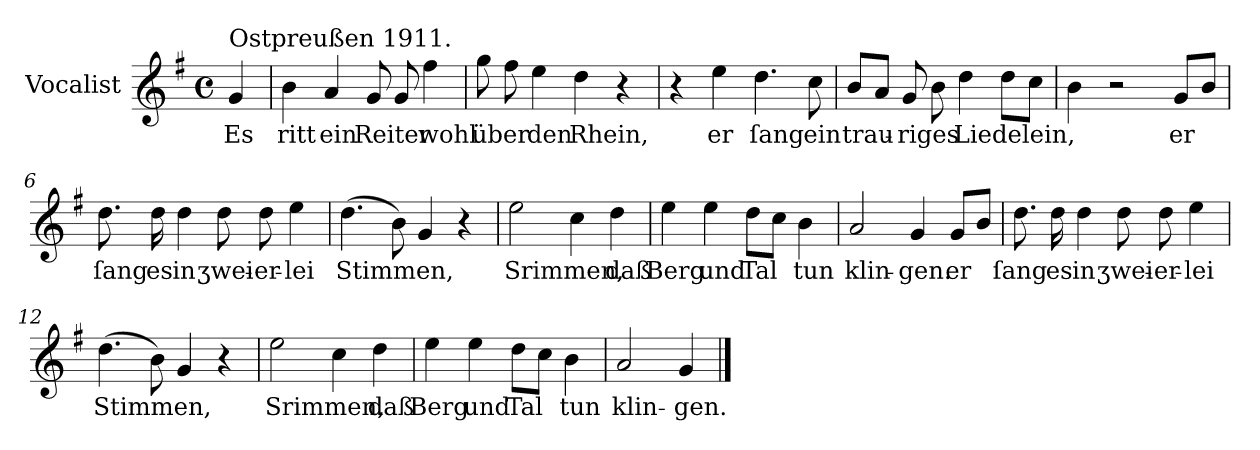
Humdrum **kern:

**kern	**text
*part1	*part1
*staff1	*staff1
*I"Vocalist	*
*k[f#]	*
*G:	*
*M4/4	*
*met(c)	*
=	=
!LO:TX:a:t=Ostpreußen 1911.	!
4g	Es
=1	=1
4b	ritt
4a	ein
8g	Reiter
8g	.
4ff#	wohl
=2	=2
8gg	über
8ff#	.
4ee	den
4dd	Rhein,
4r	.
=3	=3
4r	.
4ee	er
4.dd	ſang
8cc	ein
=4	=4
8bL	trau-
8aJ	.
8g	-riges
8b	.
4dd	Liedelein,
8ddL	.
8ccJ	.
=5	=5
4b	.
2r	.
8gL	er
8bJ	.
=6	=6
8.dd	ſang
16dd	es
4dd	in
8dd	ʒwei-
8dd	-er-
4ee	-lei
=7	=7
(4.dd	Stimmen,
8b)	.
4g	.
4r	.
=8	=8
2ee	Srimmen,
4cc	.
4dd	daß
=9	=9
4ee	Berg
4ee	und
8ddL	Tal
8ccJ	.
4b	tun
=10	=10
2a	klin-
4g	-gen.
8gL	er
8bJ	.
=11	=11
8.dd	ſang
16dd	es
4dd	in
8dd	ʒwei-
8dd	-er-
4ee	-lei
=12	=12
(4.dd	Stimmen,
8b)	.
4g	.
4r	.
=13	=13
2ee	Srimmen,
4cc	.
4dd	daß
=14	=14
4ee	Berg
4ee	und
8ddL	Tal
8ccJ	.
4b	tun
=15	=15
2a	klin-
4g	-gen.
==	==
*-	*-
